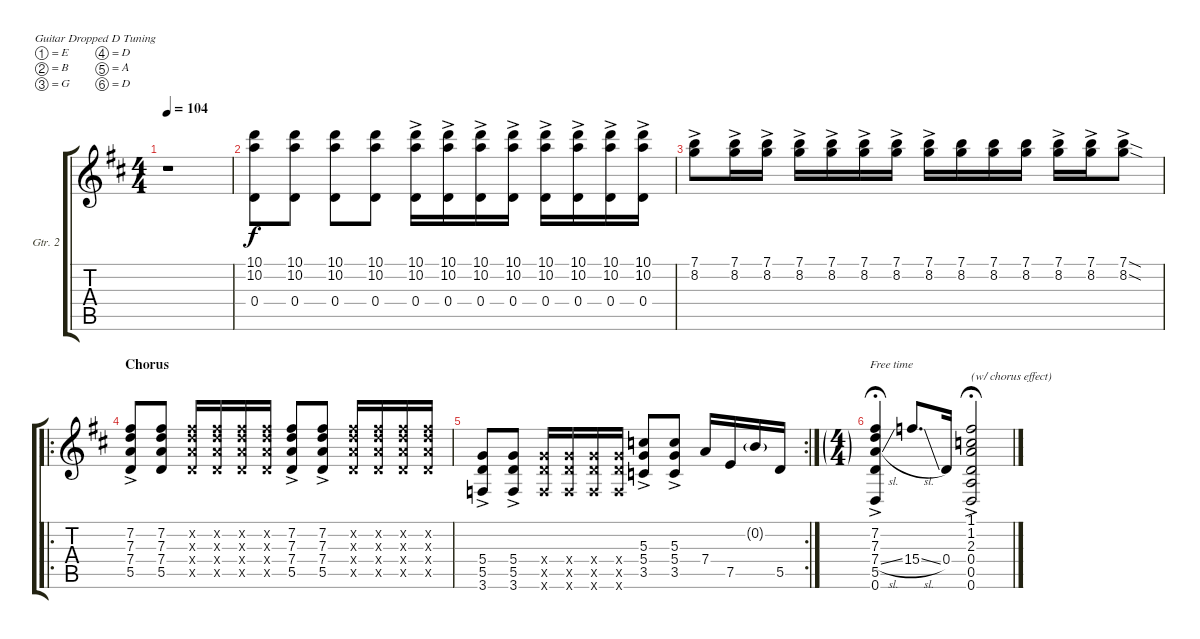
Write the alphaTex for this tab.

\defaultSystemsLayout 4
\bracketExtendMode groupsimilarinstruments
\firstSystemTrackNameOrientation horizontal
\otherSystemsTrackNameOrientation horizontal
\track ("Rhythm Guitar" "Gtr. 2") {instrument distortionguitar}
\staff {score tabs}
\tuning (E4 B3 G3 D3 A2 D2)
\ts (4 4)
\tempo 104
\clef g2
\ks d
r.1{dy f} |
(0.4 10.2 10.1).8 (0.4 10.2 10.1).8 (0.4 10.2 10.1).8 (0.4 10.2 10.1).8 (0.4{ac} 10.2{ac} 10.1{ac}).16 (0.4{ac} 10.2{ac} 10.1{ac}).16 (0.4{ac} 10.2{ac} 10.1{ac}).16 (0.4{ac} 10.2{ac} 10.1{ac}).16 (0.4{ac} 10.2{ac} 10.1{ac}).16 (0.4{ac} 10.2{ac} 10.1{ac}).16 (0.4{ac} 10.2{ac} 10.1{ac}).16 (0.4{ac} 10.2{ac} 10.1{ac}).16 |
(7.1{ac} 8.2{ac}).8 (8.2{ac} 7.1{ac}).16 (8.2{ac} 7.1{ac}).16 (8.2{ac} 7.1{ac}).16 (8.2{ac} 7.1{ac}).16 (8.2{ac} 7.1{ac}).16 (8.2{ac} 7.1{ac}).16 (8.2{ac} 7.1{ac}).16 (8.2 7.1).16 (8.2 7.1).16 (8.2 7.1).16 (8.2{ac} 7.1{ac}).16 (8.2{ac} 7.1{ac}).16 (8.2{sod ac} 7.1{sod ac}).8 |
\ro
\section ("" "Chorus")
(7.2{ac} 7.3{ac} 7.4{ac} 5.5{ac}).8 (5.5 7.4 7.3 7.2).8 (7.2{x} 7.3{x} 7.4{x} 5.5{x}).16 (5.5{x} 7.4{x} 7.3{x} 7.2{x}).16 (7.2{x} 7.3{x} 7.4{x} 5.5{x}).16 (5.5{x} 7.4{x} 7.3{x} 7.2{x}).16 (7.2{ac} 7.3{ac} 7.4{ac} 5.5{ac}).8 (5.5{ac} 7.4{ac} 7.3{ac} 7.2{ac}).8 (7.2{x} 7.3{x} 7.4{x} 5.5{x}).16 (5.5{x} 7.4{x} 7.3{x} 7.2{x}).16 (7.2{x} 7.3{x} 7.4{x} 5.5{x}).16 (5.5{x} 7.4{x} 7.3{x} 7.2{x}).16 |
\rc 2
(5.4{ac} 5.5{ac} 3.6{ac}).8 (5.5{ac} 5.4{ac} 3.6{ac}).8 (5.4{x} 5.5{x} 3.6{x}).16 (5.5{x} 5.4{x} 3.6{x}).16 (5.4{x} 5.5{x} 3.6{x}).16 (5.5{x} 5.4{x} 3.6{x}).16 (3.5{ac} 5.4{ac} 5.3{ac}).8 (5.3{ac} 5.4{ac} 3.5{ac}).8 7.4.16 7.5.16 0.2{g}.16 5.5.16 |
\ft
(0.6{ac} 5.5{ac} 7.4{sl ac} 7.3{ac} 7.2{ac}).4{fermata (medium 0.5)} 15.4{sl}.8{d} 0.4.16 (0.4{ac} 0.5{ac} 0.6{ac} 1.1{ac} 1.2{ac} 2.3{ac}).2{txt "(w/ chorus effect)" fermata (medium 0.5)}
